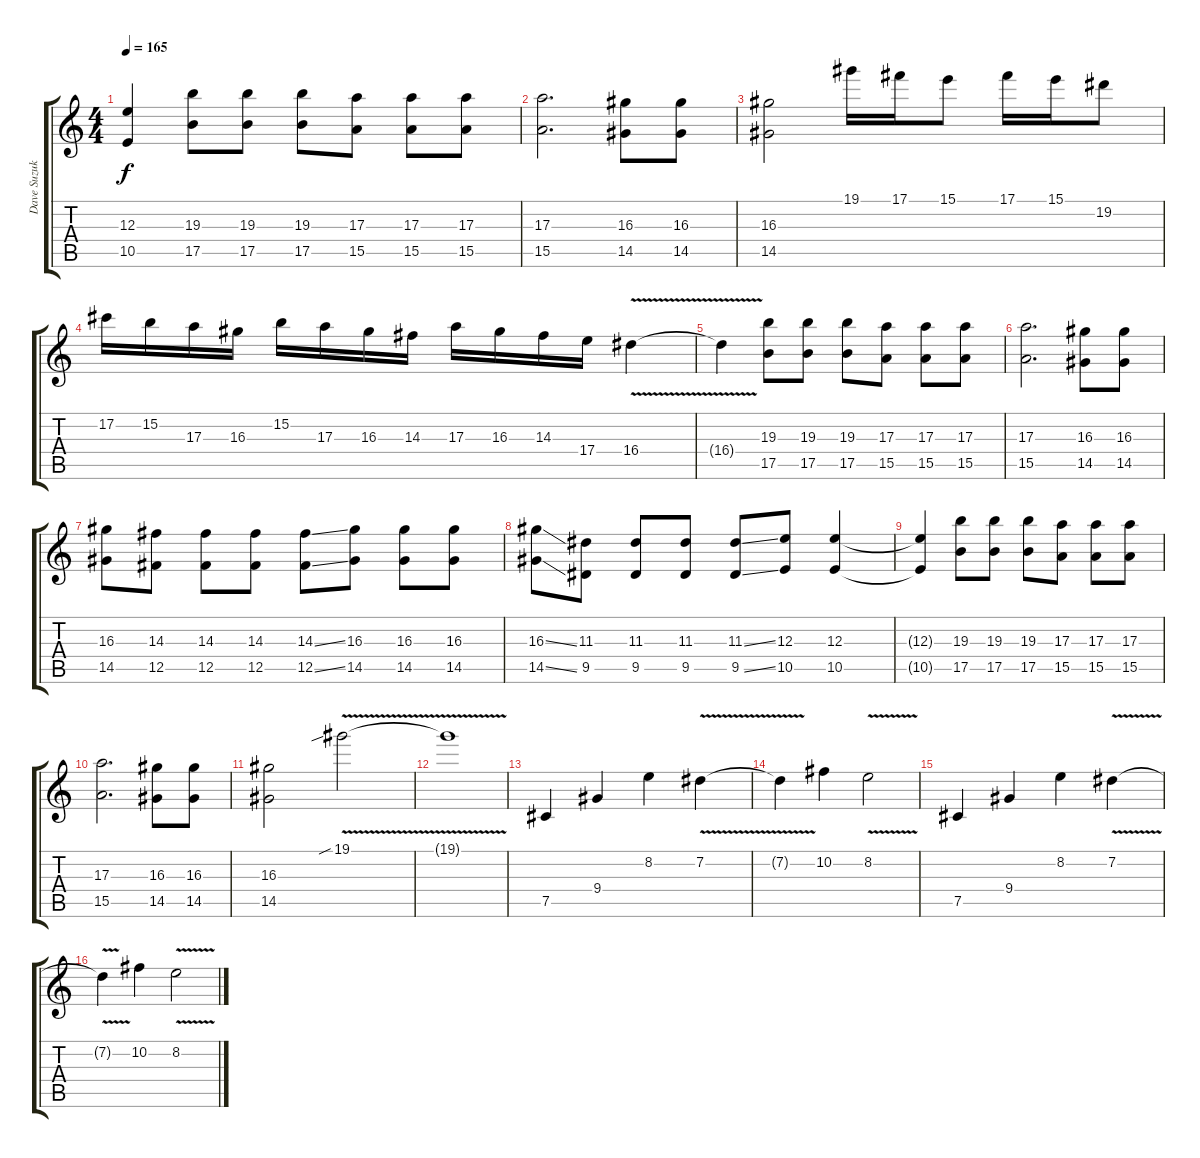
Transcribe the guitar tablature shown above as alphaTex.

\track ("Dave Suzuki - Lead (Melodic Part)" "Dave Suzuk") {instrument distortionguitar}
\staff {score tabs}
\tuning (Db4 Ab3 E3 B2 Gb2 Db2) {hide}
\ts (4 4)
\tempo 165
\clef g2
\ks c
(12.3{t} 10.5{t}).4{dy f} (19.3 17.5).8 (19.3 17.5).8 (19.3 17.5).8 (17.3 15.5).8 (17.3 15.5).8 (17.3 15.5).8 |
(17.3 15.5).2{d} (16.3 14.5).8 (16.3 14.5).8 |
(16.3 14.5).2 19.1.16 17.1.16 15.1.8 17.1.16 15.1.16 19.2.8 |
17.2.16 15.2.16 17.3.16 16.3.16 15.2.16 17.3.16 16.3.16 14.3.16 17.3.16 16.3.16 14.3.16 17.4.16 16.4{v}.4 |
16.4{t}.4 (19.3 17.5).8 (19.3 17.5).8 (19.3 17.5).8 (17.3 15.5).8 (17.3 15.5).8 (17.3 15.5).8 |
(17.3 15.5).2{d} (16.3 14.5).8 (16.3 14.5).8 |
(16.3 14.5).8 (14.3 12.5).8 (14.3 12.5).8 (14.3 12.5).8 (14.3{ss} 12.5{ss}).8 (16.3 14.5).8 (16.3 14.5).8 (16.3 14.5).8 |
(16.3{ss} 14.5{ss}).8 (11.3 9.5).8 (11.3 9.5).8 (11.3 9.5).8 (11.3{ss} 9.5{ss}).8 (12.3 10.5).8 (12.3 10.5).4 |
(12.3{t} 10.5{t}).4 (19.3 17.5).8 (19.3 17.5).8 (19.3 17.5).8 (17.3 15.5).8 (17.3 15.5).8 (17.3 15.5).8 |
(17.3 15.5).2{d} (16.3 14.5).8 (16.3 14.5).8 |
(16.3 14.5).2 19.1{v sib}.2 |
19.1{t}.1 |
7.5.4 9.4.4 8.2.4 7.2{v}.4 |
7.2{t}.4 10.2.4 8.2{v}.2 |
7.5.4 9.4.4 8.2.4 7.2{v}.4 |
7.2{t}.4 10.2.4 8.2{v}.2
